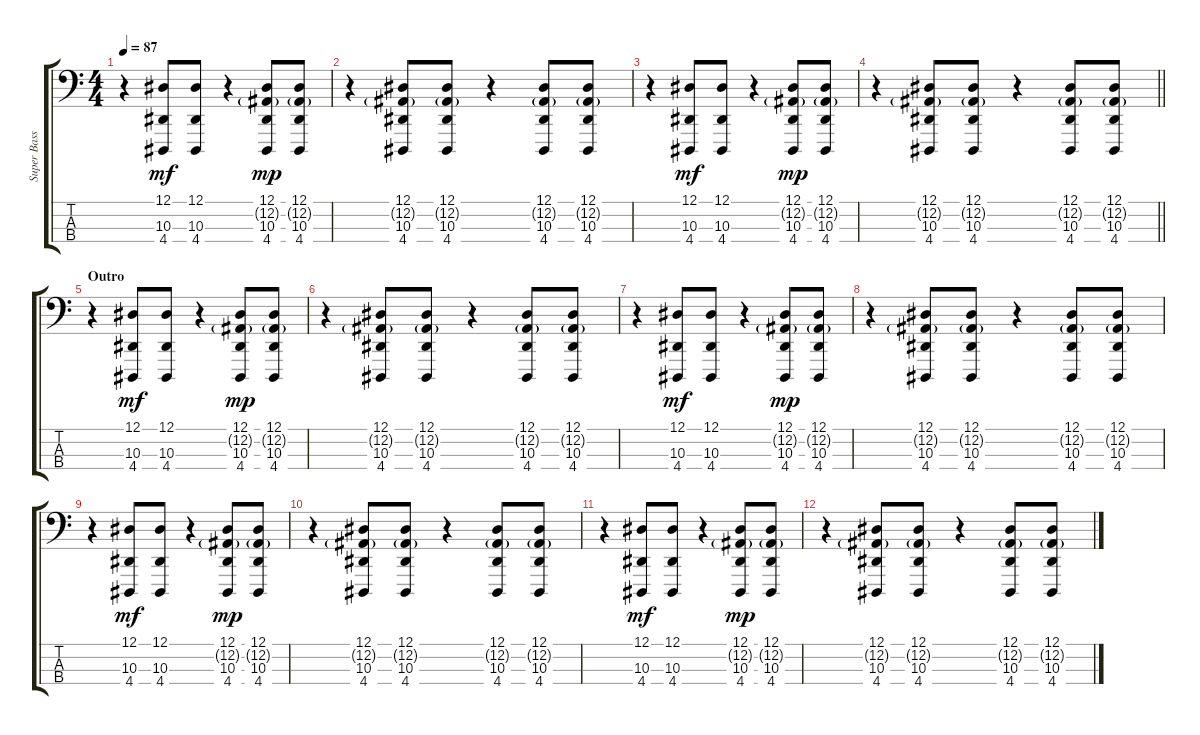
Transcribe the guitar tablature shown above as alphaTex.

\track ("Super Bass" "Super Bass") {instrument lead2sawtooth}
\staff {score tabs}
\tuning (Eb2 Bb1 F1 B0) {hide}
\ts (4 4)
\tempo 87
\clef f4
\ks c
r.4{dy mp volume 11} (12.1 10.3 4.4).8{dy mf} (12.1 10.3 4.4).8 r.4 (12.1 12.2{g} 10.3 4.4).8{dy mp} (12.1 12.2{g} 10.3 4.4).8 |
r.4 (12.1 12.2{g} 10.3 4.4).8 (12.1 12.2{g} 10.3 4.4).8 r.4 (12.1 12.2{g} 10.3 4.4).8 (12.1 12.2{g} 10.3 4.4).8 |
r.4 (12.1 10.3 4.4).8{dy mf} (12.1 10.3 4.4).8 r.4 (12.1 12.2{g} 10.3 4.4).8{dy mp} (12.1 12.2{g} 10.3 4.4).8 |
\barLineRight lightlight
r.4 (12.1 12.2{g} 10.3 4.4).8 (12.1 12.2{g} 10.3 4.4).8 r.4 (12.1 12.2{g} 10.3 4.4).8 (12.1 12.2{g} 10.3 4.4).8 |
\section ("" "Outro")
r.4{volume 11} (12.1 10.3 4.4).8{dy mf} (12.1 10.3 4.4).8 r.4 (12.1 12.2{g} 10.3 4.4).8{dy mp} (12.1 12.2{g} 10.3 4.4).8 |
r.4 (12.1 12.2{g} 10.3 4.4).8 (12.1 12.2{g} 10.3 4.4).8 r.4 (12.1 12.2{g} 10.3 4.4).8 (12.1 12.2{g} 10.3 4.4).8 |
r.4 (12.1 10.3 4.4).8{dy mf} (12.1 10.3 4.4).8 r.4 (12.1 12.2{g} 10.3 4.4).8{dy mp} (12.1 12.2{g} 10.3 4.4).8 |
r.4 (12.1 12.2{g} 10.3 4.4).8 (12.1 12.2{g} 10.3 4.4).8 r.4 (12.1 12.2{g} 10.3 4.4).8 (12.1 12.2{g} 10.3 4.4).8 |
r.4{volume 11} (12.1 10.3 4.4).8{dy mf} (12.1 10.3 4.4).8 r.4 (12.1 12.2{g} 10.3 4.4).8{dy mp} (12.1 12.2{g} 10.3 4.4).8 |
r.4 (12.1 12.2{g} 10.3 4.4).8 (12.1 12.2{g} 10.3 4.4).8 r.4 (12.1 12.2{g} 10.3 4.4).8 (12.1 12.2{g} 10.3 4.4).8 |
r.4 (12.1 10.3 4.4).8{dy mf} (12.1 10.3 4.4).8 r.4 (12.1 12.2{g} 10.3 4.4).8{dy mp} (12.1 12.2{g} 10.3 4.4).8 |
r.4 (12.1 12.2{g} 10.3 4.4).8 (12.1 12.2{g} 10.3 4.4).8 r.4 (12.1 12.2{g} 10.3 4.4).8 (12.1 12.2{g} 10.3 4.4).8
